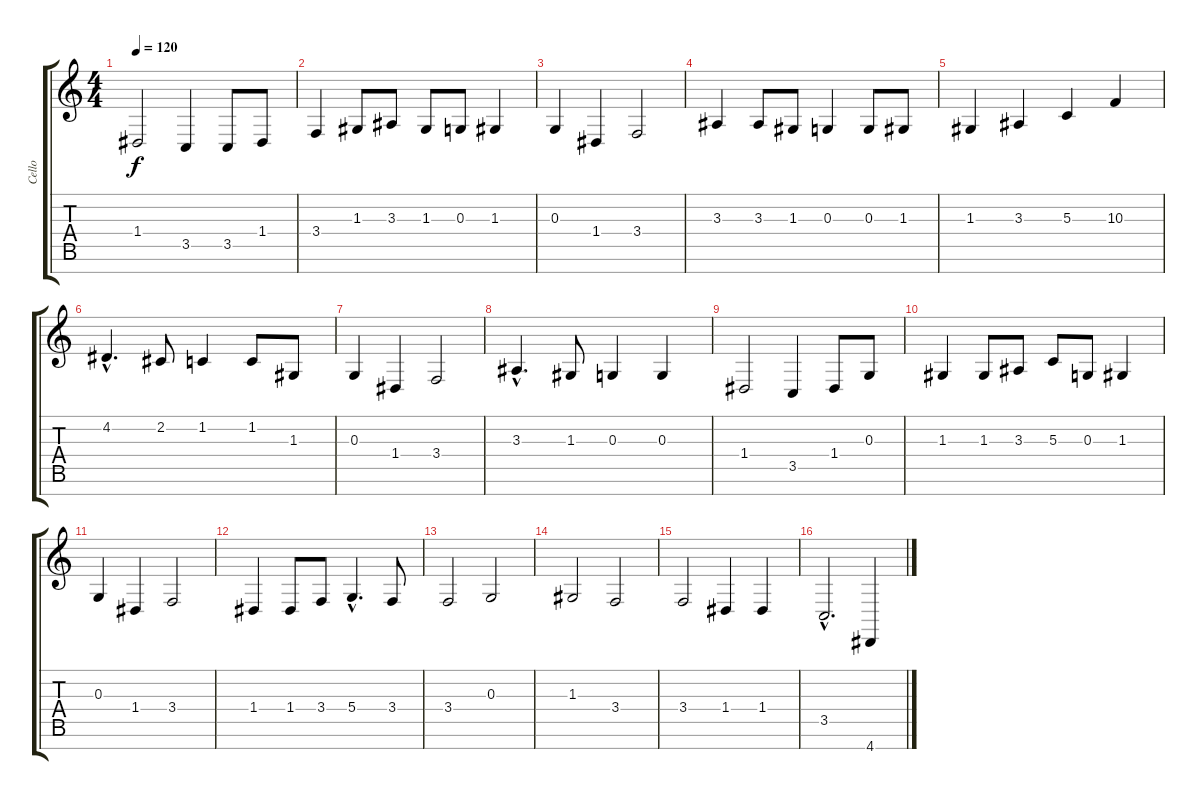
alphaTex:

\track ("Cello" "Cello") {instrument cello}
\staff {score tabs}
\tuning (E4 B3 G3 D3 A2 E2 B1) {hide}
\ts (4 4)
\tempo 120
\clef g2
\ks c
1.4.2{dy f} 3.5.4 3.5.8 1.4.8 |
3.4.4 1.3.8 3.3.8 1.3.8 0.3.8 1.3.4 |
0.3.4 1.4.4 3.4.2 |
3.3.4 3.3.8 1.3.8 0.3.4 0.3.8 1.3.8 |
1.3.4 3.3.4 5.3.4 10.3.4 |
4.2{hac}.4{d} 2.2.8 1.2.4 1.2.8 1.3.8 |
0.3.4 1.4.4 3.4.2 |
3.3{hac}.4{d} 1.3.8 0.3.4 0.3.4 |
1.4.2 3.5.4 1.4.8 0.3.8 |
1.3.4 1.3.8 3.3.8 5.3.8 0.3.8 1.3.4 |
0.3.4 1.4.4 3.4.2 |
1.4.4 1.4.8 3.4.8 5.4{hac}.4{d} 3.4.8 |
3.4.2 0.3.2 |
1.3.2 3.4.2 |
3.4.2 1.4.4 1.4.4 |
3.5{hac}.2{d} 4.7.4
